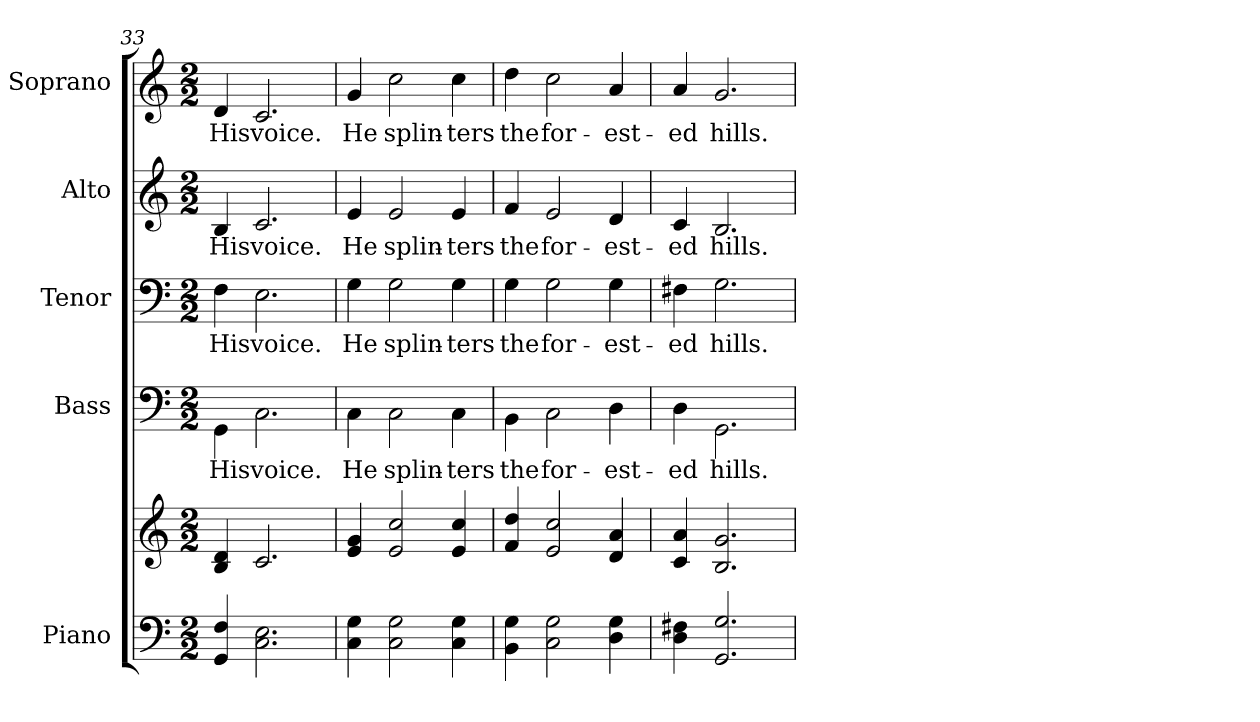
**kern	**kern	**kern	**text	**kern	**text	**kern	**text	**kern	**text
*part5	*part5	*part4	*part4	*part3	*part3	*part2	*part2	*part1	*part1
*staff6	*staff5	*staff4	*staff4	*staff3	*staff3	*staff2	*staff2	*staff1	*staff1
*I"Piano	*	*I"Bass	*	*I"Tenor	*	*I"Alto	*	*I"Soprano	*
*I'Pno.	*	*I'B.	*	*I'T.	*	*I'A.	*	*I'S.	*
*clefF4	*clefG2	*clefF4	*	*clefF4	*	*clefG2	*	*clefG2	*
*k[]	*k[]	*k[]	*	*k[]	*	*k[]	*	*k[]	*
*C:	*C:	*C:	*	*C:	*	*C:	*	*C:	*
*M2/2	*M2/2	*M2/2	*	*M2/2	*	*M2/2	*	*M2/2	*
=33	=33	=33	=33	=33	=33	=33	=33	=33	=33
!	!	!	!LO:LY:b:color=#000000	!	!	!	!	!	!
!	!	!	!	!	!LO:LY:b:color=#000000	!	!	!	!
!	!	!	!	!	!	!	!LO:LY:b:color=#000000	!	!
!	!	!	!	!	!	!	!	!	!LO:LY:b:color=#000000
4GGi/ 4Fi	4Bi/ 4di	4GGi\	His	4Fi\	His	4Bi/	His	4di/	His
!	!	!	!LO:LY:b:color=#000000	!	!	!	!	!	!
!	!	!	!	!	!LO:LY:b:color=#000000	!	!	!	!
!	!	!	!	!	!	!	!LO:LY:b:color=#000000	!	!
!	!	!	!	!	!	!	!	!	!LO:LY:b:color=#000000
2.Ci\ 2.Ei	2.ci/	2.Ci\	voice.	2.Ei\	voice.	2.ci/	voice.	2.ci/	voice.
!!LO:PB:g=z
=34	=34	=34	=34	=34	=34	=34	=34	=34	=34
!	!	!	!LO:LY:b:color=#000000	!	!	!	!	!	!
!	!	!	!	!	!LO:LY:b:color=#000000	!	!	!	!
!	!	!	!	!	!	!	!LO:LY:b:color=#000000	!	!
!	!	!	!	!	!	!	!	!	!LO:LY:b:color=#000000
4Ci\ 4Gi	4ei/ 4gi	4Ci\	He	4Gi\	He	4ei/	He	4gi/	He
!	!	!	!LO:LY:b:color=#000000	!	!	!	!	!	!
!	!	!	!	!	!LO:LY:b:color=#000000	!	!	!	!
!	!	!	!	!	!	!	!LO:LY:b:color=#000000	!	!
!	!	!	!	!	!	!	!	!	!LO:LY:b:color=#000000
2Ci\ 2Gi	2ei/ 2cci	2Ci\	splin-	2Gi\	splin-	2ei/	splin-	2cci\	splin-
!	!	!	!LO:LY:b:color=#000000	!	!	!	!	!	!
!	!	!	!	!	!LO:LY:b:color=#000000	!	!	!	!
!	!	!	!	!	!	!	!LO:LY:b:color=#000000	!	!
!	!	!	!	!	!	!	!	!	!LO:LY:b:color=#000000
4Ci\ 4Gi	4ei/ 4cci	4Ci\	-ters	4Gi\	-ters	4ei/	-ters	4cci\	-ters
=35	=35	=35	=35	=35	=35	=35	=35	=35	=35
!	!	!	!LO:LY:b:color=#000000	!	!	!	!	!	!
!	!	!	!	!	!LO:LY:b:color=#000000	!	!	!	!
!	!	!	!	!	!	!	!LO:LY:b:color=#000000	!	!
!	!	!	!	!	!	!	!	!	!LO:LY:b:color=#000000
4BBi\ 4Gi	4fi/ 4ddi	4BBi\	the	4Gi\	the	4fi/	the	4ddi\	the
!	!	!	!LO:LY:b:color=#000000	!	!	!	!	!	!
!	!	!	!	!	!LO:LY:b:color=#000000	!	!	!	!
!	!	!	!	!	!	!	!LO:LY:b:color=#000000	!	!
!	!	!	!	!	!	!	!	!	!LO:LY:b:color=#000000
2Ci\ 2Gi	2ei/ 2cci	2Ci\	for-	2Gi\	for-	2ei/	for-	2cci\	for-
!	!	!	!LO:LY:b:color=#000000	!	!	!	!	!	!
!	!	!	!	!	!LO:LY:b:color=#000000	!	!	!	!
!	!	!	!	!	!	!	!LO:LY:b:color=#000000	!	!
!	!	!	!	!	!	!	!	!	!LO:LY:b:color=#000000
4Di\ 4Gi	4di/ 4ai	4Di\	-est-	4Gi\	-est-	4di/	-est-	4ai/	-est-
=36	=36	=36	=36	=36	=36	=36	=36	=36	=36
!	!	!	!LO:LY:b:color=#000000	!	!	!	!	!	!
!	!	!	!	!	!LO:LY:b:color=#000000	!	!	!	!
!	!	!	!	!	!	!	!LO:LY:b:color=#000000	!	!
!	!	!	!	!	!	!	!	!	!LO:LY:b:color=#000000
4Di\ 4F#Xi	4ci/ 4ai	4Di\	-ed	4F#Xi\	-ed	4ci/	-ed	4ai/	-ed
!	!	!	!LO:LY:b:color=#000000	!	!	!	!	!	!
!	!	!	!	!	!LO:LY:b:color=#000000	!	!	!	!
!	!	!	!	!	!	!	!LO:LY:b:color=#000000	!	!
!	!	!	!	!	!	!	!	!	!LO:LY:b:color=#000000
2.GGi/ 2.Gi	2.Bi/ 2.gi	2.GGi\	hills.	2.Gi\	hills.	2.Bi/	hills.	2.gi/	hills.
=	=	=	=	=	=	=	=	=	=
*-	*-	*-	*-	*-	*-	*-	*-	*-	*-
